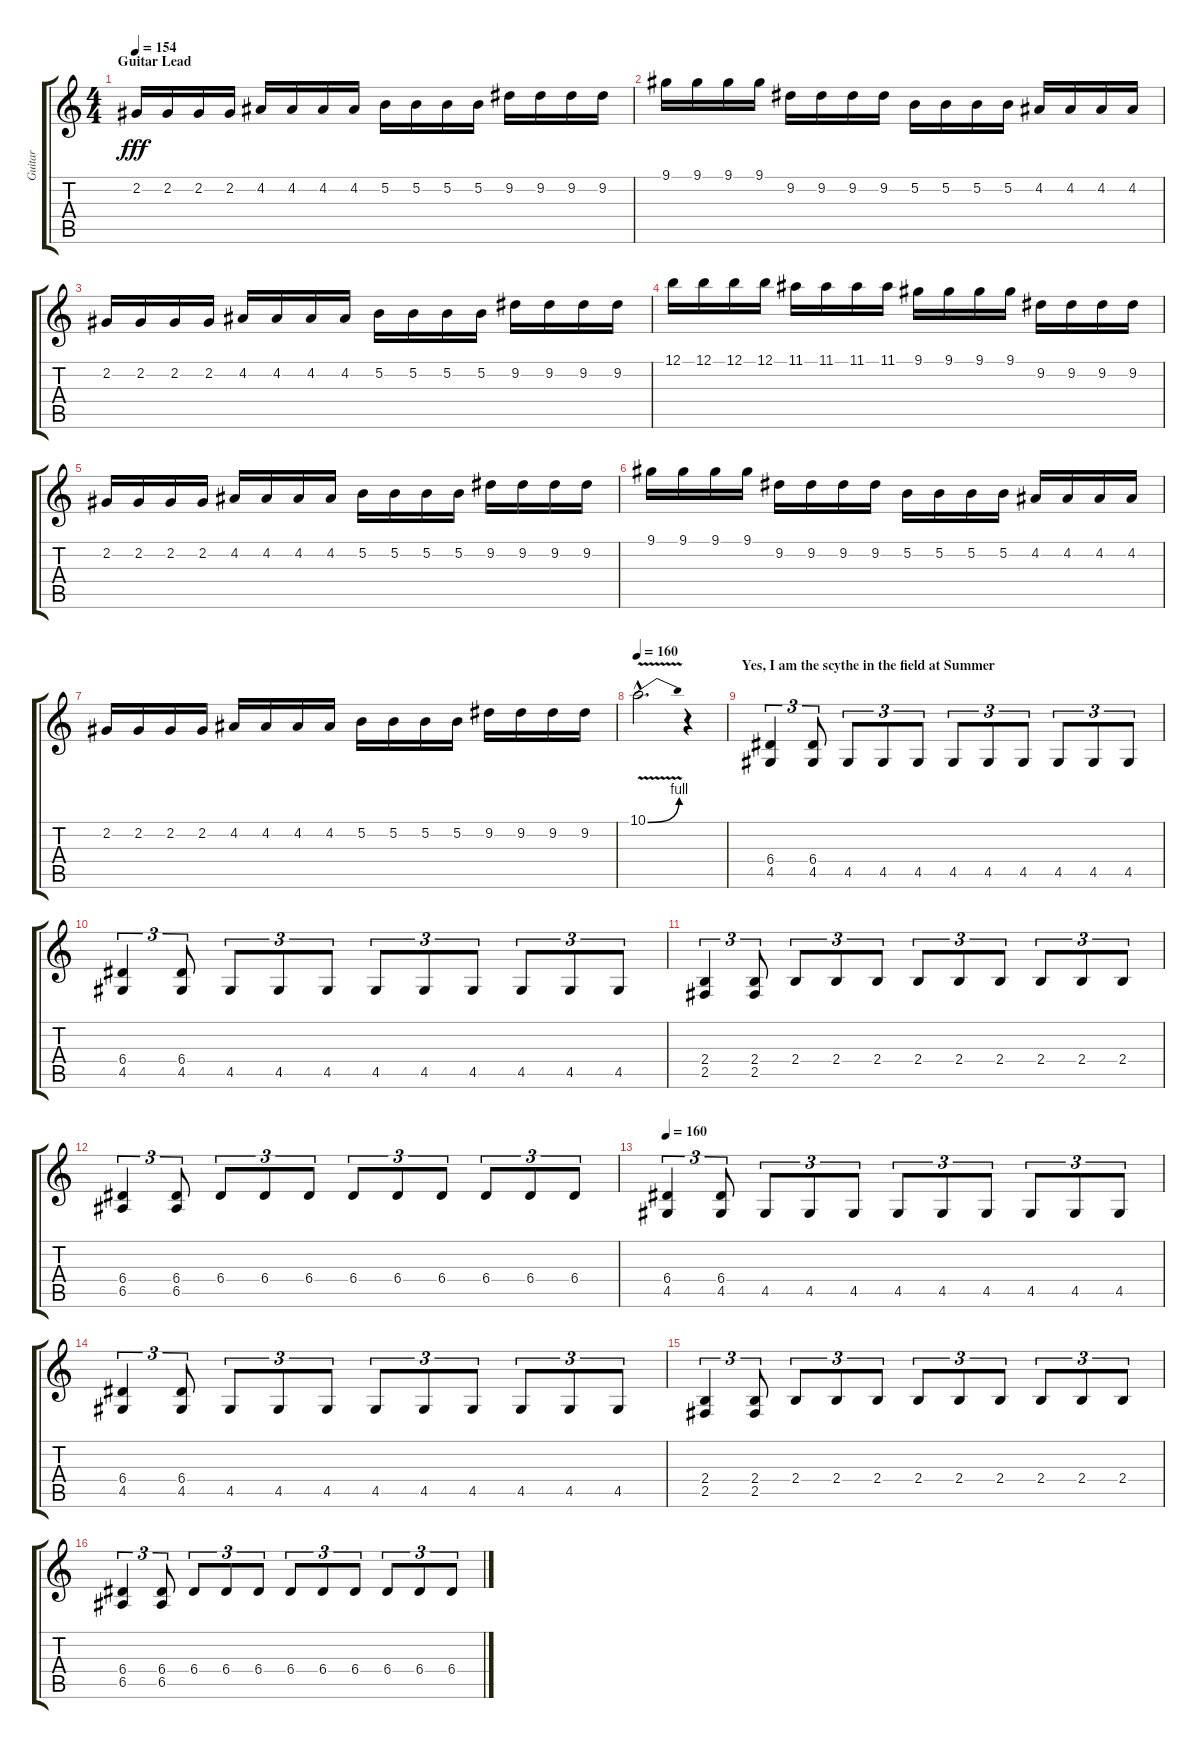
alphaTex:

\track ("Guitar" "Guitar") {instrument distortionguitar}
\staff {score tabs}
\tuning (B3 Gb3 D3 A2 E2 B1) {hide}
\ts (4 4)
\section ("" "Guitar Lead")
\tempo 154
\clef g2
\ks c
2.2.16{dy fff} 2.2.16 2.2.16 2.2.16 4.2.16 4.2.16 4.2.16 4.2.16 5.2.16 5.2.16 5.2.16 5.2.16 9.2.16 9.2.16 9.2.16 9.2.16 |
9.1.16 9.1.16 9.1.16 9.1.16 9.2.16 9.2.16 9.2.16 9.2.16 5.2.16 5.2.16 5.2.16 5.2.16 4.2.16 4.2.16 4.2.16 4.2.16 |
2.2.16 2.2.16 2.2.16 2.2.16 4.2.16 4.2.16 4.2.16 4.2.16 5.2.16 5.2.16 5.2.16 5.2.16 9.2.16 9.2.16 9.2.16 9.2.16 |
12.1.16 12.1.16 12.1.16 12.1.16 11.1.16 11.1.16 11.1.16 11.1.16 9.1.16 9.1.16 9.1.16 9.1.16 9.2.16 9.2.16 9.2.16 9.2.16 |
2.2.16 2.2.16 2.2.16 2.2.16 4.2.16 4.2.16 4.2.16 4.2.16 5.2.16 5.2.16 5.2.16 5.2.16 9.2.16 9.2.16 9.2.16 9.2.16 |
9.1.16 9.1.16 9.1.16 9.1.16 9.2.16 9.2.16 9.2.16 9.2.16 5.2.16 5.2.16 5.2.16 5.2.16 4.2.16 4.2.16 4.2.16 4.2.16 |
2.2.16 2.2.16 2.2.16 2.2.16 4.2.16 4.2.16 4.2.16 4.2.16 5.2.16 5.2.16 5.2.16 5.2.16 9.2.16 9.2.16 9.2.16 9.2.16 |
\tempo 160
10.1{be (bend 0 0 60 4) v hac}.2{d} r.4 |
\section ("" "Yes, I am the scythe in the field at Summer")
(6.4 4.5).4{tu (3 2)} (6.4 4.5).8{tu (3 2)} 4.5.8{tu (3 2)} 4.5.8{tu (3 2)} 4.5.8{tu (3 2)} 4.5.8{tu (3 2)} 4.5.8{tu (3 2)} 4.5.8{tu (3 2)} 4.5.8{tu (3 2)} 4.5.8{tu (3 2)} 4.5.8{tu (3 2)} |
(6.4 4.5).4{tu (3 2)} (6.4 4.5).8{tu (3 2)} 4.5.8{tu (3 2)} 4.5.8{tu (3 2)} 4.5.8{tu (3 2)} 4.5.8{tu (3 2)} 4.5.8{tu (3 2)} 4.5.8{tu (3 2)} 4.5.8{tu (3 2)} 4.5.8{tu (3 2)} 4.5.8{tu (3 2)} |
(2.4 2.5).4{tu (3 2)} (2.4 2.5).8{tu (3 2)} 2.4.8{tu (3 2)} 2.4.8{tu (3 2)} 2.4.8{tu (3 2)} 2.4.8{tu (3 2)} 2.4.8{tu (3 2)} 2.4.8{tu (3 2)} 2.4.8{tu (3 2)} 2.4.8{tu (3 2)} 2.4.8{tu (3 2)} |
(6.4 6.5).4{tu (3 2)} (6.4 6.5).8{tu (3 2)} 6.4.8{tu (3 2)} 6.4.8{tu (3 2)} 6.4.8{tu (3 2)} 6.4.8{tu (3 2)} 6.4.8{tu (3 2)} 6.4.8{tu (3 2)} 6.4.8{tu (3 2)} 6.4.8{tu (3 2)} 6.4.8{tu (3 2)} |
\tempo 160
(6.4 4.5).4{tu (3 2)} (6.4 4.5).8{tu (3 2)} 4.5.8{tu (3 2)} 4.5.8{tu (3 2)} 4.5.8{tu (3 2)} 4.5.8{tu (3 2)} 4.5.8{tu (3 2)} 4.5.8{tu (3 2)} 4.5.8{tu (3 2)} 4.5.8{tu (3 2)} 4.5.8{tu (3 2)} |
(6.4 4.5).4{tu (3 2)} (6.4 4.5).8{tu (3 2)} 4.5.8{tu (3 2)} 4.5.8{tu (3 2)} 4.5.8{tu (3 2)} 4.5.8{tu (3 2)} 4.5.8{tu (3 2)} 4.5.8{tu (3 2)} 4.5.8{tu (3 2)} 4.5.8{tu (3 2)} 4.5.8{tu (3 2)} |
(2.4 2.5).4{tu (3 2)} (2.4 2.5).8{tu (3 2)} 2.4.8{tu (3 2)} 2.4.8{tu (3 2)} 2.4.8{tu (3 2)} 2.4.8{tu (3 2)} 2.4.8{tu (3 2)} 2.4.8{tu (3 2)} 2.4.8{tu (3 2)} 2.4.8{tu (3 2)} 2.4.8{tu (3 2)} |
(6.4 6.5).4{tu (3 2)} (6.4 6.5).8{tu (3 2)} 6.4.8{tu (3 2)} 6.4.8{tu (3 2)} 6.4.8{tu (3 2)} 6.4.8{tu (3 2)} 6.4.8{tu (3 2)} 6.4.8{tu (3 2)} 6.4.8{tu (3 2)} 6.4.8{tu (3 2)} 6.4.8{tu (3 2)}
